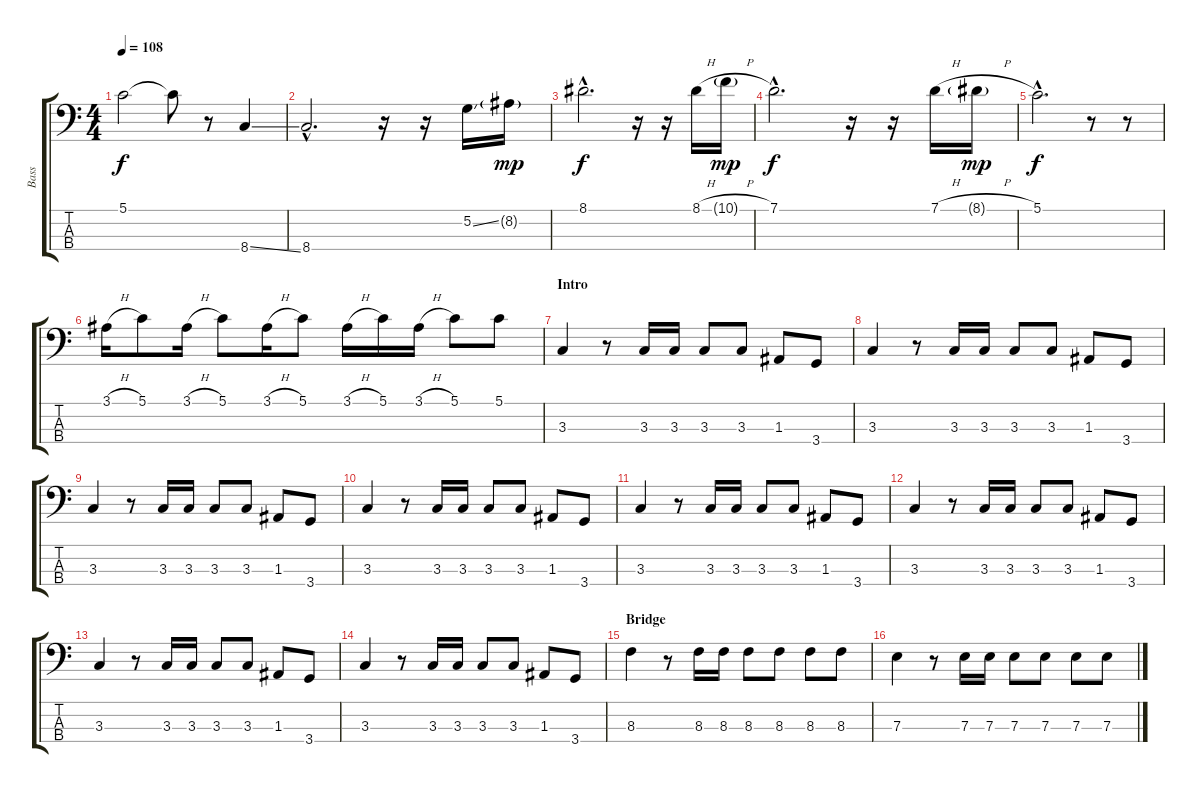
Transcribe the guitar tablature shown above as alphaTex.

\track ("Bass" "Bass") {instrument electricbassfinger}
\staff {score tabs}
\tuning (G2 D2 A1 E1) {hide}
\ts (4 4)
\tempo 108
\clef f4
\ks c
5.1.2{dy f} 5.1{t}.8 r.8 8.4{ss}.4 |
8.4{hac}.2{d} r.16 r.16 5.2{ss}.16 8.2{g}.16{dy mp} |
8.1{hac}.2{d dy f} r.16 r.16 8.1{h}.16 10.1{h g}.16{dy mp} |
7.1{hac}.2{d dy f} r.16 r.16 7.1{h}.16 8.1{h g}.16{dy mp} |
5.1{hac}.2{d dy f} r.8 r.8 |
3.1{h}.16 5.1.8 3.1{h}.16 5.1.8 3.1{h}.16 5.1.8 3.1{h}.16 5.1.16 3.1{h}.16 5.1.8 5.1.8 |
\section ("" "Intro")
3.3.4 r.8 3.3.16 3.3.16 3.3.8 3.3.8 1.3.8 3.4.8 |
3.3.4 r.8 3.3.16 3.3.16 3.3.8 3.3.8 1.3.8 3.4.8 |
3.3.4 r.8 3.3.16 3.3.16 3.3.8 3.3.8 1.3.8 3.4.8 |
3.3.4 r.8 3.3.16 3.3.16 3.3.8 3.3.8 1.3.8 3.4.8 |
3.3.4 r.8 3.3.16 3.3.16 3.3.8 3.3.8 1.3.8 3.4.8 |
3.3.4 r.8 3.3.16 3.3.16 3.3.8 3.3.8 1.3.8 3.4.8 |
3.3.4 r.8 3.3.16 3.3.16 3.3.8 3.3.8 1.3.8 3.4.8 |
3.3.4 r.8 3.3.16 3.3.16 3.3.8 3.3.8 1.3.8 3.4.8 |
\section ("" "Bridge ")
8.3.4 r.8 8.3.16 8.3.16 8.3.8 8.3.8 8.3.8 8.3.8 |
7.3.4 r.8 7.3.16 7.3.16 7.3.8 7.3.8 7.3.8 7.3.8
